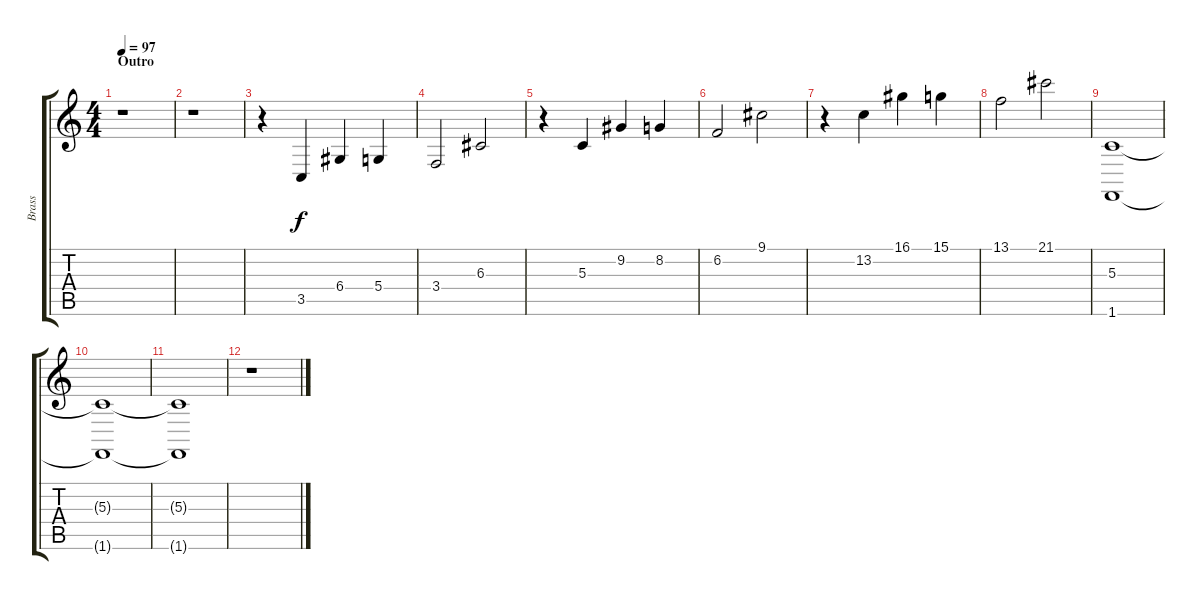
\track ("Brass" "Brass") {instrument brasssection}
\staff {score tabs}
\tuning (E4 B3 G3 D3 A2 E2) {hide}
\ts (4 4)
\section ("" "Outro")
\tempo 97
\clef g2
\ks c
r.1{dy f} |
r.1 |
r.4 3.5.4 6.4.4 5.4.4 |
3.4.2 6.3.2 |
r.4 5.3.4 9.2.4 8.2.4 |
6.2.2 9.1.2 |
r.4 13.2.4 16.1.4 15.1.4 |
13.1.2 21.1.2 |
(5.3 1.6).1 |
(5.3{t} 1.6{t}).1 |
(5.3{t} 1.6{t}).1{volume 0} |
r.1
